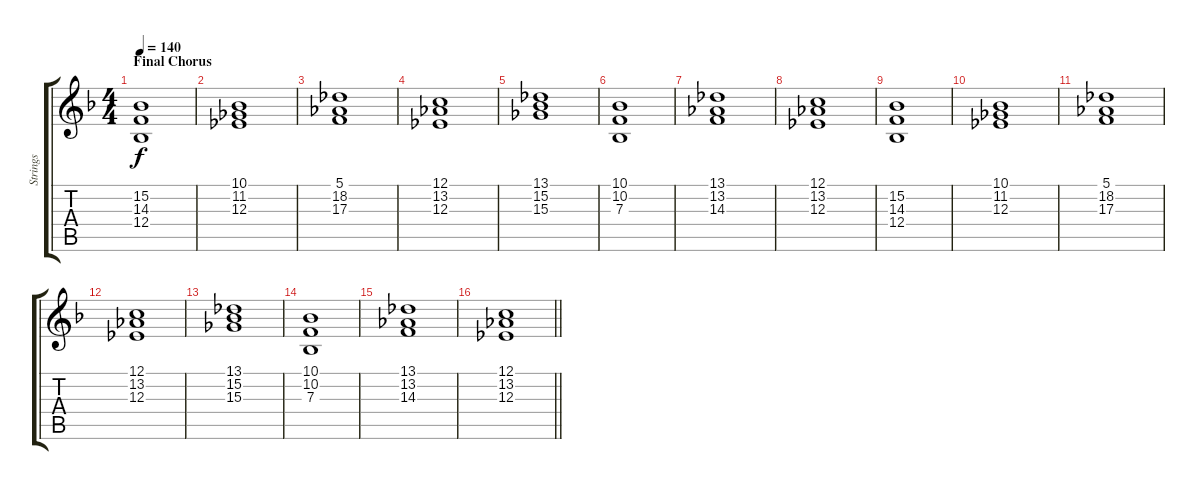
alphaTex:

\track ("Strings" "Strings") {instrument stringensemble1}
\staff {score tabs}
\tuning (C4 G3 Eb3 Bb2 F2 C2) {hide}
\ts (4 4)
\section ("" "Final Chorus")
\tempo 140
\clef g2
\ks dminor
(15.2 14.3 12.4).1{dy f} |
(10.1 11.2 12.3).1 |
(5.1 18.2 17.3).1 |
(12.1 13.2 12.3).1 |
(13.1 15.2 15.3).1 |
(10.1 10.2 7.3).1 |
(13.1 13.2 14.3).1 |
(12.1 13.2 12.3).1 |
(15.2 14.3 12.4).1 |
(10.1 11.2 12.3).1 |
(5.1 18.2 17.3).1 |
(12.1 13.2 12.3).1 |
(13.1 15.2 15.3).1 |
(10.1 10.2 7.3).1 |
(13.1 13.2 14.3).1 |
\barLineRight lightlight
(12.1 13.2 12.3).1
